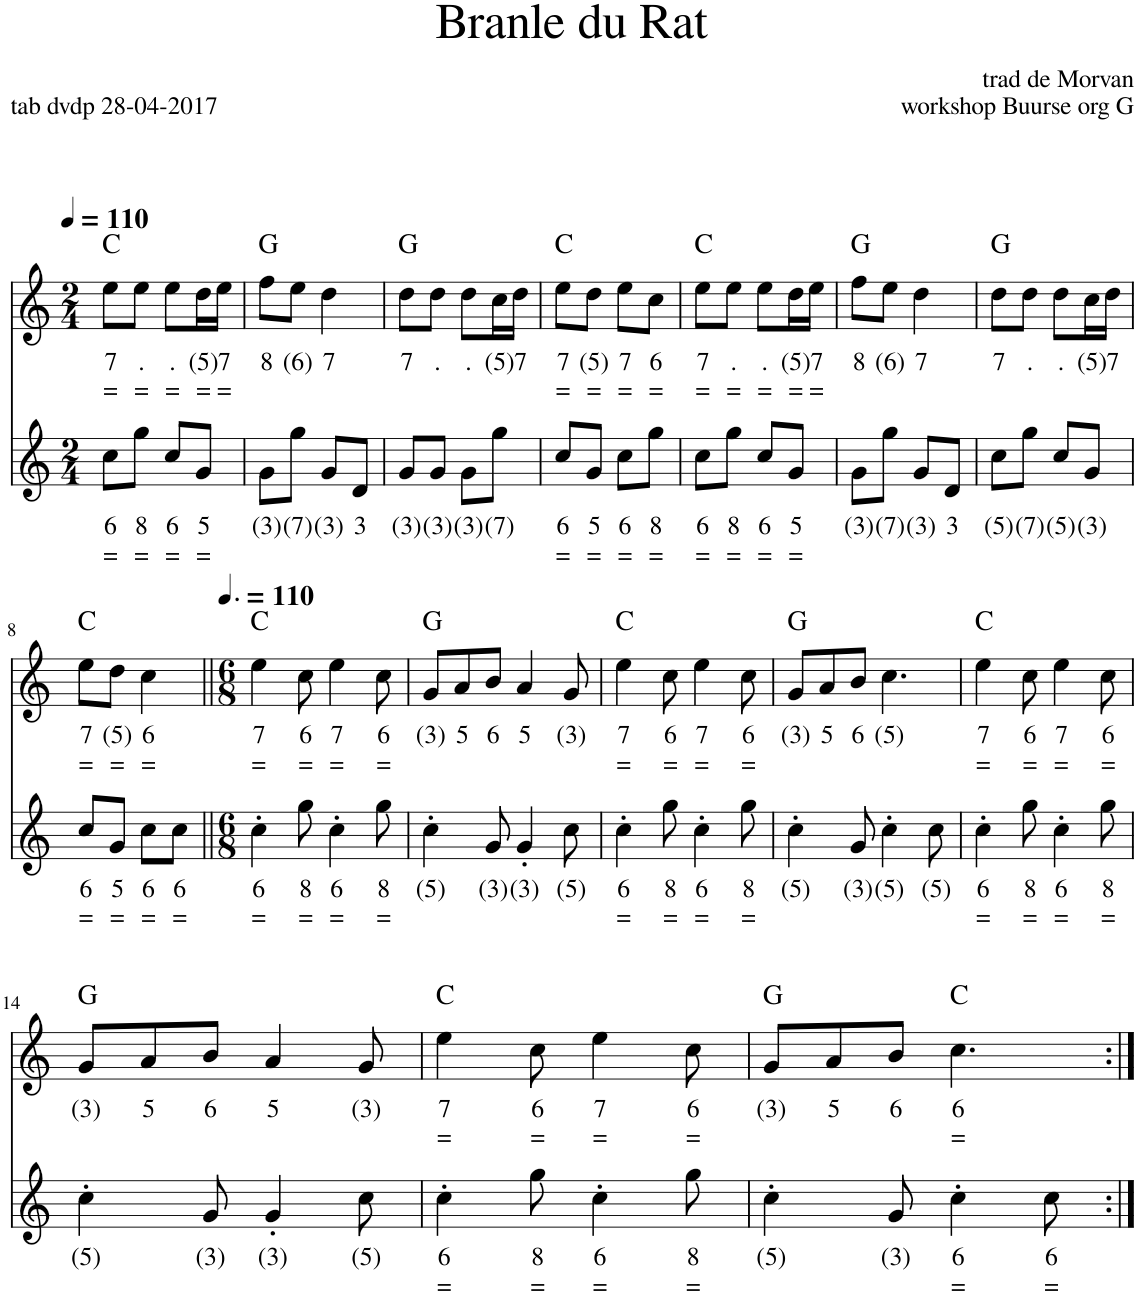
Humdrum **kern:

**kern	**text	**text	**kern	**text	**text	**harte
*part2	*part2	*part2	*part1	*part1	*part1	*part1
*staff2	*staff2	*staff2	*staff1	*staff1	*staff1	*
*I"Stem	*	*	*I"Stem	*	*	*
*clefG2	*	*	*clefG2	*	*	*
*k[]	*	*	*k[]	*	*	*
*M2/4	*	*	*M2/4	*	*	*
*MM110	*	*	*MM110	*	*	*
=1	=1	=1	=1	=1	=1	=1
!	!LO:LY:b	!LO:LY:b	!	!LO:LY:b	!LO:LY:b	!
8cc\L	6	=	8ee\L	7	=	C:maj
!	!LO:LY:b	!LO:LY:b	!	!LO:LY:b	!LO:LY:b	!
8gg\J	8	=	8ee\J	.	=	.
!	!LO:LY:b	!LO:LY:b	!	!LO:LY:b	!LO:LY:b	!
8cc/L	6	=	8ee\L	.	=	.
!	!LO:LY:b	!LO:LY:b	!	!LO:LY:b	!LO:LY:b	!
8g/J	5	=	16dd\L	(5)	=	.
!	!	!	!	!LO:LY:b	!LO:LY:b	!
.	.	.	16ee\JJ	7	=	.
=2	=2	=2	=2	=2	=2	=2
!	!LO:LY:b	!	!	!LO:LY:b	!	!
8g\L	(3)	.	8ff\L	8	.	G:maj
!	!LO:LY:b	!	!	!LO:LY:b	!	!
8gg\J	(7)	.	8ee\J	(6)	.	.
!	!LO:LY:b	!	!	!LO:LY:b	!	!
8g/L	(3)	.	4dd\	7	.	.
!	!LO:LY:b	!	!	!	!	!
8d/J	3	.	.	.	.	.
=3	=3	=3	=3	=3	=3	=3
!	!LO:LY:b	!	!	!LO:LY:b	!	!
8g/L	(3)	.	8dd\L	7	.	G:maj
!	!LO:LY:b	!	!	!LO:LY:b	!	!
8g/J	(3)	.	8dd\J	.	.	.
!	!LO:LY:b	!	!	!LO:LY:b	!	!
8g\L	(3)	.	8dd\L	.	.	.
!	!LO:LY:b	!	!	!LO:LY:b	!	!
8gg\J	(7)	.	16cc\L	(5)	.	.
!	!	!	!	!LO:LY:b	!	!
.	.	.	16dd\JJ	7	.	.
=4	=4	=4	=4	=4	=4	=4
!	!LO:LY:b	!LO:LY:b	!	!LO:LY:b	!LO:LY:b	!
8cc/L	6	=	8ee\L	7	=	C:maj
!	!LO:LY:b	!LO:LY:b	!	!LO:LY:b	!LO:LY:b	!
8g/J	5	=	8dd\J	(5)	=	.
!	!LO:LY:b	!LO:LY:b	!	!LO:LY:b	!LO:LY:b	!
8cc\L	6	=	8ee\L	7	=	.
!	!LO:LY:b	!LO:LY:b	!	!LO:LY:b	!LO:LY:b	!
8gg\J	8	=	8cc\J	6	=	.
=5	=5	=5	=5	=5	=5	=5
!	!LO:LY:b	!LO:LY:b	!	!LO:LY:b	!LO:LY:b	!
8cc\L	6	=	8ee\L	7	=	C:maj
!	!LO:LY:b	!LO:LY:b	!	!LO:LY:b	!LO:LY:b	!
8gg\J	8	=	8ee\J	.	=	.
!	!LO:LY:b	!LO:LY:b	!	!LO:LY:b	!LO:LY:b	!
8cc/L	6	=	8ee\L	.	=	.
!	!LO:LY:b	!LO:LY:b	!	!LO:LY:b	!LO:LY:b	!
8g/J	5	=	16dd\L	(5)	=	.
!	!	!	!	!LO:LY:b	!LO:LY:b	!
.	.	.	16ee\JJ	7	=	.
=6	=6	=6	=6	=6	=6	=6
!	!LO:LY:b	!	!	!LO:LY:b	!	!
8g\L	(3)	.	8ff\L	8	.	G:maj
!	!LO:LY:b	!	!	!LO:LY:b	!	!
8gg\J	(7)	.	8ee\J	(6)	.	.
!	!LO:LY:b	!	!	!LO:LY:b	!	!
8g/L	(3)	.	4dd\	7	.	.
!	!LO:LY:b	!	!	!	!	!
8d/J	3	.	.	.	.	.
=7	=7	=7	=7	=7	=7	=7
!	!LO:LY:b	!	!	!LO:LY:b	!	!
8cc\L	(5)	.	8dd\L	7	.	G:maj
!	!LO:LY:b	!	!	!LO:LY:b	!	!
8gg\J	(7)	.	8dd\J	.	.	.
!	!LO:LY:b	!	!	!LO:LY:b	!	!
8cc/L	(5)	.	8dd\L	.	.	.
!	!LO:LY:b	!	!	!LO:LY:b	!	!
8g/J	(3)	.	16cc\L	(5)	.	.
!	!	!	!	!LO:LY:b	!	!
.	.	.	16dd\JJ	7	.	.
!!LO:LB:g=z
=8	=8	=8	=8	=8	=8	=8
!	!LO:LY:b	!LO:LY:b	!	!LO:LY:b	!LO:LY:b	!
8cc/L	6	=	8ee\L	7	=	C:maj
!	!LO:LY:b	!LO:LY:b	!	!LO:LY:b	!LO:LY:b	!
8g/J	5	=	8dd\J	(5)	=	.
!	!LO:LY:b	!LO:LY:b	!	!LO:LY:b	!LO:LY:b	!
8cc\L	6	=	4cc\	6	=	.
!	!LO:LY:b	!LO:LY:b	!	!	!	!
8cc\J	6	=	.	.	.	.
=9||	=9||	=9||	=9||	=9||	=9||	=9||
*M6/8	*	*	*M6/8	*	*	*
*	*	*	*MM165	*	*	*
!	!LO:LY:b	!LO:LY:b	!	!LO:LY:b	!LO:LY:b	!
4cc'\	6	=	4ee\	7	=	C:maj
!	!LO:LY:b	!LO:LY:b	!	!LO:LY:b	!LO:LY:b	!
8gg\	8	=	8cc\	6	=	.
!	!LO:LY:b	!LO:LY:b	!	!LO:LY:b	!LO:LY:b	!
4cc'\	6	=	4ee\	7	=	.
!	!LO:LY:b	!LO:LY:b	!	!LO:LY:b	!LO:LY:b	!
8gg\	8	=	8cc\	6	=	.
=10	=10	=10	=10	=10	=10	=10
!	!LO:LY:b	!	!	!LO:LY:b	!	!
4cc'\	(5)	.	8g/L	(3)	.	G:maj
!	!	!	!	!LO:LY:b	!	!
.	.	.	8a/	5	.	.
!	!LO:LY:b	!	!	!LO:LY:b	!	!
8g/	(3)	.	8b/J	6	.	.
!	!LO:LY:b	!	!	!LO:LY:b	!	!
4g'/	(3)	.	4a/	5	.	.
!	!LO:LY:b	!	!	!LO:LY:b	!	!
8cc\	(5)	.	8g/	(3)	.	.
=11	=11	=11	=11	=11	=11	=11
!	!LO:LY:b	!LO:LY:b	!	!LO:LY:b	!LO:LY:b	!
4cc'\	6	=	4ee\	7	=	C:maj
!	!LO:LY:b	!LO:LY:b	!	!LO:LY:b	!LO:LY:b	!
8gg\	8	=	8cc\	6	=	.
!	!LO:LY:b	!LO:LY:b	!	!LO:LY:b	!LO:LY:b	!
4cc'\	6	=	4ee\	7	=	.
!	!LO:LY:b	!LO:LY:b	!	!LO:LY:b	!LO:LY:b	!
8gg\	8	=	8cc\	6	=	.
=12	=12	=12	=12	=12	=12	=12
!	!LO:LY:b	!	!	!LO:LY:b	!	!
4cc'\	(5)	.	8g/L	(3)	.	G:maj
!	!	!	!	!LO:LY:b	!	!
.	.	.	8a/	5	.	.
!	!LO:LY:b	!	!	!LO:LY:b	!	!
8g/	(3)	.	8b/J	6	.	.
!	!LO:LY:b	!	!	!LO:LY:b	!	!
4cc'\	(5)	.	4.cc\	(5)	.	.
!	!LO:LY:b	!	!	!	!	!
8cc\	(5)	.	.	.	.	.
=13	=13	=13	=13	=13	=13	=13
!	!LO:LY:b	!LO:LY:b	!	!LO:LY:b	!LO:LY:b	!
4cc'\	6	=	4ee\	7	=	C:maj
!	!LO:LY:b	!LO:LY:b	!	!LO:LY:b	!LO:LY:b	!
8gg\	8	=	8cc\	6	=	.
!	!LO:LY:b	!LO:LY:b	!	!LO:LY:b	!LO:LY:b	!
4cc'\	6	=	4ee\	7	=	.
!	!LO:LY:b	!LO:LY:b	!	!LO:LY:b	!LO:LY:b	!
8gg\	8	=	8cc\	6	=	.
!!LO:LB:g=z
=14	=14	=14	=14	=14	=14	=14
!	!LO:LY:b	!	!	!LO:LY:b	!	!
4cc'\	(5)	.	8g/L	(3)	.	G:maj
!	!	!	!	!LO:LY:b	!	!
.	.	.	8a/	5	.	.
!	!LO:LY:b	!	!	!LO:LY:b	!	!
8g/	(3)	.	8b/J	6	.	.
!	!LO:LY:b	!	!	!LO:LY:b	!	!
4g'/	(3)	.	4a/	5	.	.
!	!LO:LY:b	!	!	!LO:LY:b	!	!
8cc\	(5)	.	8g/	(3)	.	.
=15	=15	=15	=15	=15	=15	=15
!	!LO:LY:b	!LO:LY:b	!	!LO:LY:b	!LO:LY:b	!
4cc'\	6	=	4ee\	7	=	C:maj
!	!LO:LY:b	!LO:LY:b	!	!LO:LY:b	!LO:LY:b	!
8gg\	8	=	8cc\	6	=	.
!	!LO:LY:b	!LO:LY:b	!	!LO:LY:b	!LO:LY:b	!
4cc'\	6	=	4ee\	7	=	.
!	!LO:LY:b	!LO:LY:b	!	!LO:LY:b	!LO:LY:b	!
8gg\	8	=	8cc\	6	=	.
=16	=16	=16	=16	=16	=16	=16
!	!LO:LY:b	!	!	!LO:LY:b	!	!
4cc'\	(5)	.	8g/L	(3)	.	G:maj
!	!	!	!	!LO:LY:b	!	!
.	.	.	8a/	5	.	.
!	!LO:LY:b	!	!	!LO:LY:b	!	!
8g/	(3)	.	8b/J	6	.	.
!	!LO:LY:b	!LO:LY:b	!	!LO:LY:b	!LO:LY:b	!
4cc'\	6	=	4.cc\	6	=	C:maj
!	!LO:LY:b	!LO:LY:b	!	!	!	!
8cc\	6	=	.	.	.	.
=:|!	=:|!	=:|!	=:|!	=:|!	=:|!	=:|!
*-	*-	*-	*-	*-	*-	*-
